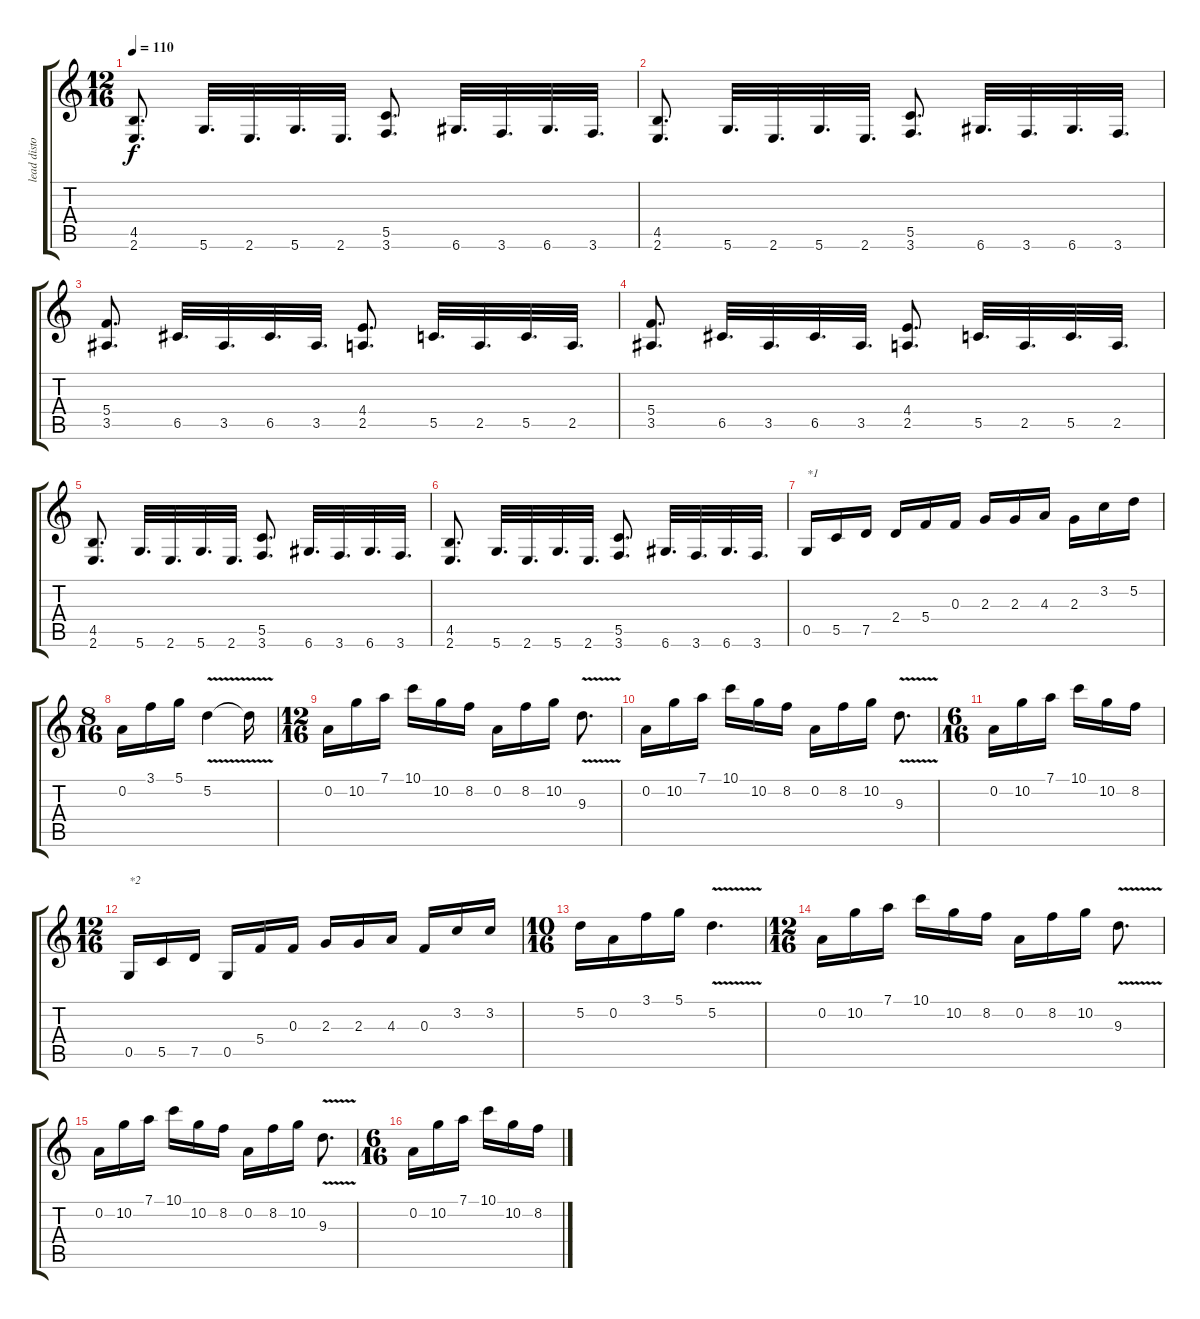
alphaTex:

\track ("lead distortion" "lead disto") {instrument distortionguitar}
\staff {score tabs}
\tuning (D4 A3 F3 C3 G2 D2) {hide}
\ts (12 16)
\tempo 110
\clef g2
\ks c
(4.5 2.6).8{d dy f} 5.6.32{d} 2.6.32{d} 5.6.32{d} 2.6.32{d} (5.5 3.6).8{d} 6.6.32{d} 3.6.32{d} 6.6.32{d} 3.6.32{d} |
(4.5 2.6).8{d} 5.6.32{d} 2.6.32{d} 5.6.32{d} 2.6.32{d} (5.5 3.6).8{d} 6.6.32{d} 3.6.32{d} 6.6.32{d} 3.6.32{d} |
(5.4 3.5).8{d} 6.5.32{d} 3.5.32{d} 6.5.32{d} 3.5.32{d} (4.4 2.5).8{d} 5.5.32{d} 2.5.32{d} 5.5.32{d} 2.5.32{d} |
(5.4 3.5).8{d} 6.5.32{d} 3.5.32{d} 6.5.32{d} 3.5.32{d} (4.4 2.5).8{d} 5.5.32{d} 2.5.32{d} 5.5.32{d} 2.5.32{d} |
(4.5 2.6).8{d} 5.6.32{d} 2.6.32{d} 5.6.32{d} 2.6.32{d} (5.5 3.6).8{d} 6.6.32{d} 3.6.32{d} 6.6.32{d} 3.6.32{d} |
(4.5 2.6).8{d} 5.6.32{d} 2.6.32{d} 5.6.32{d} 2.6.32{d} (5.5 3.6).8{d} 6.6.32{d} 3.6.32{d} 6.6.32{d} 3.6.32{d} |
0.5.16{txt "*1"} 5.5.16 7.5.16 2.4.16 5.4.16 0.3.16 2.3.16 2.3.16 4.3.16 2.3.16 3.2.16 5.2.16 |
\ts (8 16)
0.2.16 3.1.16 5.1.16 5.2{v}.4 5.2{t}.16 |
\ts (12 16)
0.2.16 10.2.16 7.1.16 10.1.16 10.2.16 8.2.16 0.2.16 8.2.16 10.2.16 9.3{v}.8{d} |
0.2.16 10.2.16 7.1.16 10.1.16 10.2.16 8.2.16 0.2.16 8.2.16 10.2.16 9.3{v}.8{d} |
\ts (6 16)
0.2.16 10.2.16 7.1.16 10.1.16 10.2.16 8.2.16 |
\ts (12 16)
0.5.16{txt "*2"} 5.5.16 7.5.16 0.5.16 5.4.16 0.3.16 2.3.16 2.3.16 4.3.16 0.3.16 3.2.16 3.2.16 |
\ts (10 16)
5.2.16 0.2.16 3.1.16 5.1.16 5.2{v}.4{d} |
\ts (12 16)
0.2.16 10.2.16 7.1.16 10.1.16 10.2.16 8.2.16 0.2.16 8.2.16 10.2.16 9.3{v}.8{d} |
0.2.16 10.2.16 7.1.16 10.1.16 10.2.16 8.2.16 0.2.16 8.2.16 10.2.16 9.3{v}.8{d} |
\ts (6 16)
0.2.16 10.2.16 7.1.16 10.1.16 10.2.16 8.2.16
